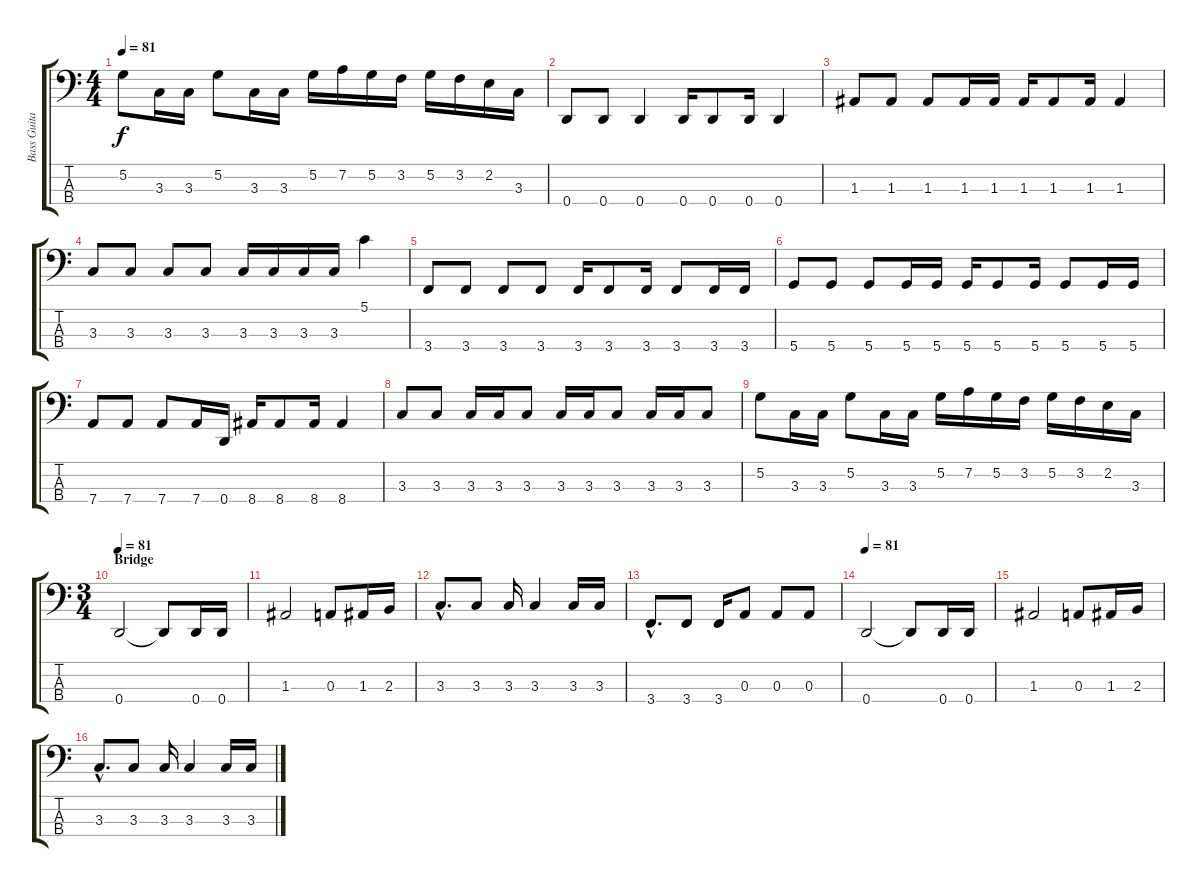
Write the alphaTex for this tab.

\track ("Bass Guitar" "Bass Guita") {instrument electricbasspick}
\staff {score tabs}
\tuning (G2 D2 A1 D1) {hide}
\ts (4 4)
\tempo 81
\clef f4
\ks c
5.2.8{dy f} 3.3.16 3.3.16 5.2.8 3.3.16 3.3.16 5.2.16 7.2.16 5.2.16 3.2.16 5.2.16 3.2.16 2.2.16 3.3.16 |
0.4.8 0.4.8 0.4.4 0.4.16 0.4.8 0.4.16 0.4.4 |
1.3.8 1.3.8 1.3.8 1.3.16 1.3.16 1.3.16 1.3.8 1.3.16 1.3.4 |
3.3.8 3.3.8 3.3.8 3.3.8 3.3.16 3.3.16 3.3.16 3.3.16 5.1.4 |
3.4.8 3.4.8 3.4.8 3.4.8 3.4.16 3.4.8 3.4.16 3.4.8 3.4.16 3.4.16 |
5.4.8 5.4.8 5.4.8 5.4.16 5.4.16 5.4.16 5.4.8 5.4.16 5.4.8 5.4.16 5.4.16 |
7.4.8 7.4.8 7.4.8 7.4.16 0.4.16 8.4.16 8.4.8 8.4.16 8.4.4 |
3.3.8 3.3.8 3.3.16 3.3.16 3.3.8 3.3.16 3.3.16 3.3.8 3.3.16 3.3.16 3.3.8 |
5.2.8 3.3.16 3.3.16 5.2.8 3.3.16 3.3.16 5.2.16 7.2.16 5.2.16 3.2.16 5.2.16 3.2.16 2.2.16 3.3.16 |
\ts (3 4)
\section ("" "Bridge")
\tempo 81
0.4.2 0.4{t}.8 0.4.16 0.4.16 |
1.3.2 0.3.8 1.3.16 2.3.16 |
3.3{hac}.8{d} 3.3.8 3.3.16 3.3.4 3.3.16 3.3.16 |
3.4{hac}.8{d} 3.4.8 3.4.16 0.3.8 0.3.8 0.3.8 |
\tempo 81
0.4.2 0.4{t}.8 0.4.16 0.4.16 |
1.3.2 0.3.8 1.3.16 2.3.16 |
3.3{hac}.8{d} 3.3.8 3.3.16 3.3.4 3.3.16 3.3.16
